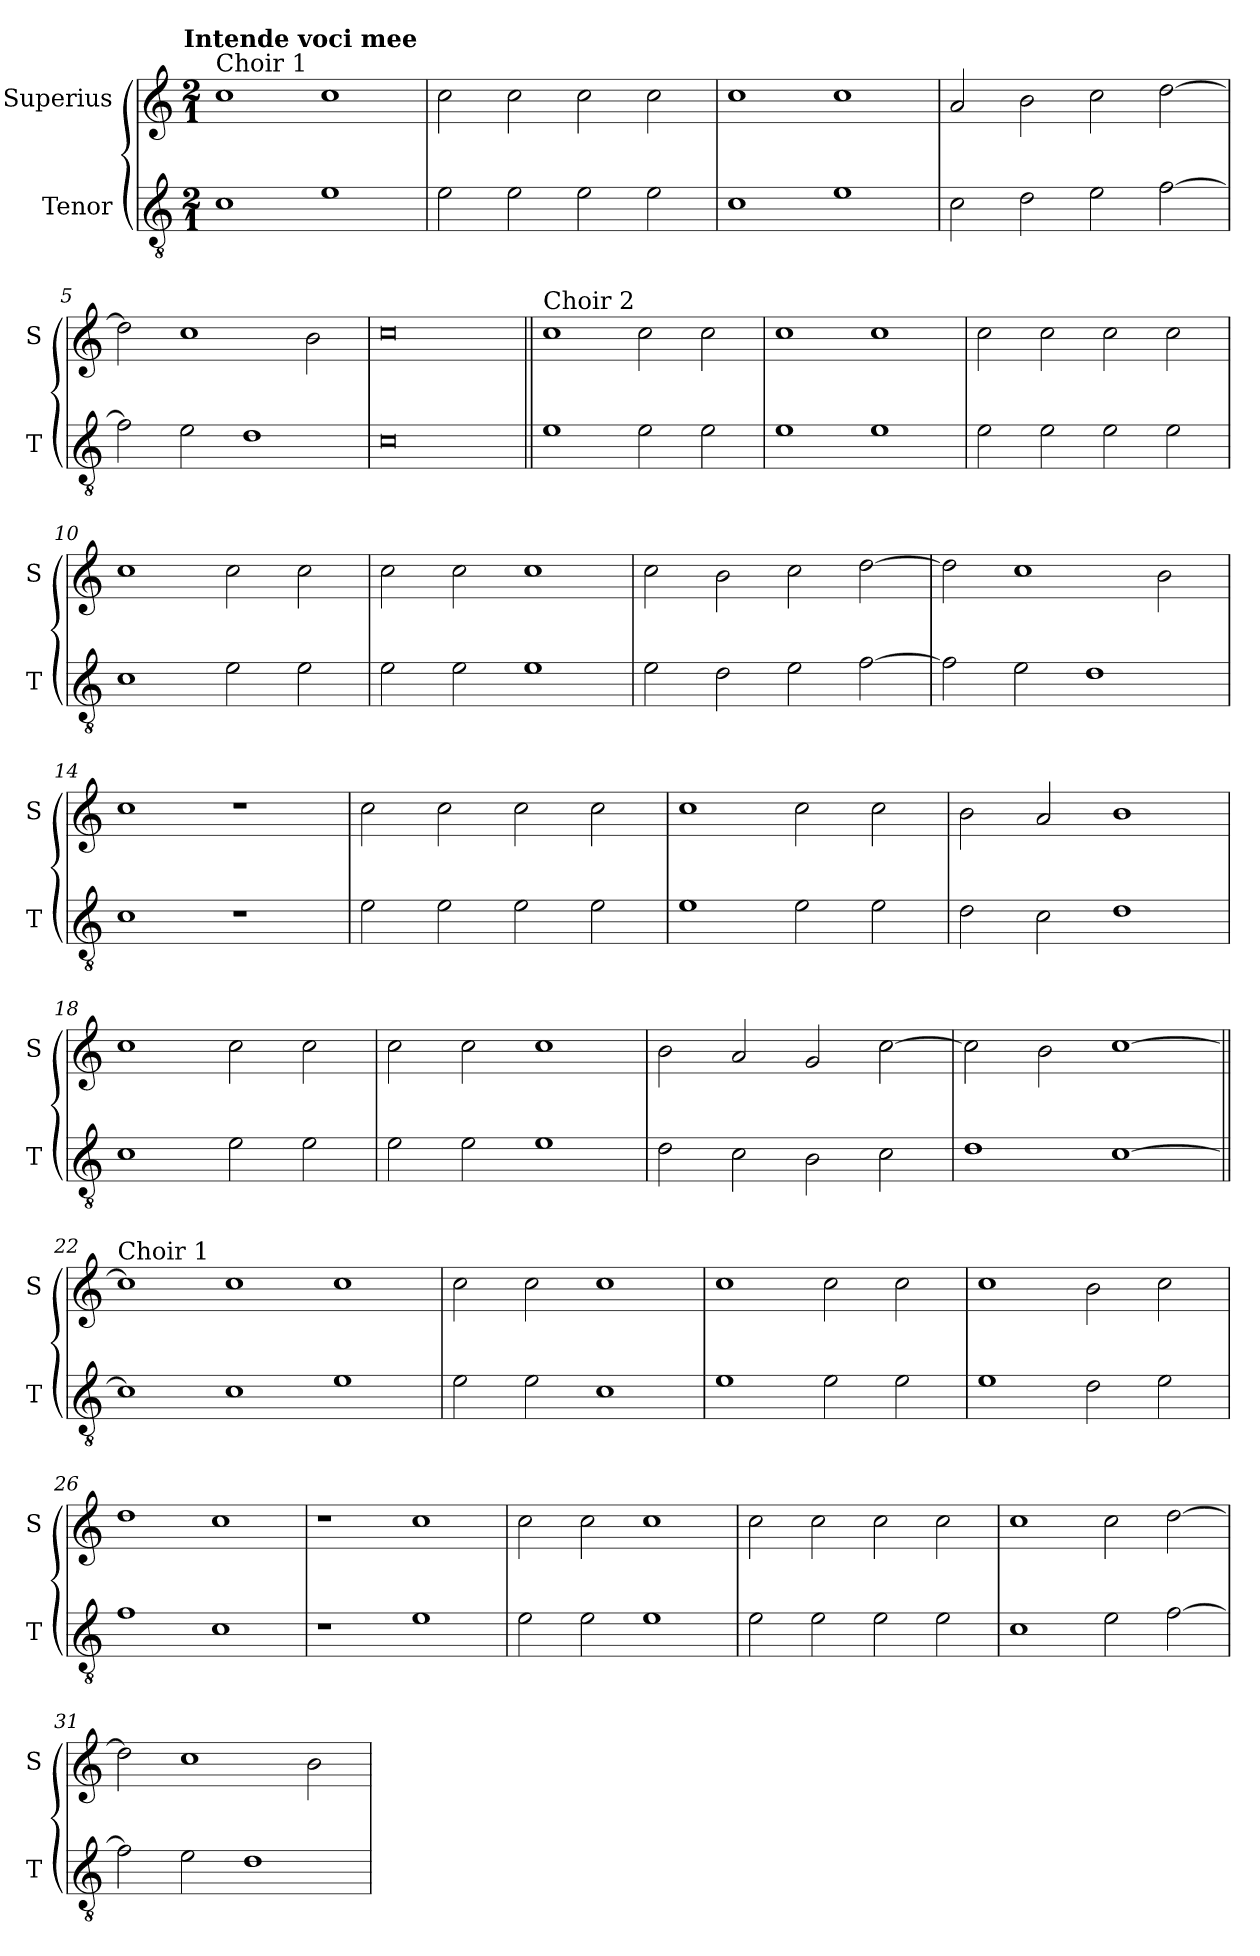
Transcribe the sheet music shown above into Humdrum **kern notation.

**kern	**kern
*part2	*part1
*staff2	*staff1
*I"Tenor	*I"Superius
*I'T	*I'S
*clefGv2	*clefG2
*k[]	*k[]
!!LO:TX:omd:t=Intende voci mee
*M2/1	*M2/1
=1	=1
!	!LO:TX:a:t=Choir 1
1c	1cc
1e	1cc
=2	=2
2e\	2cc\
2e\	2cc\
2e\	2cc\
2e\	2cc\
=3	=3
1c	1cc
1e	1cc
=4	=4
2c\	2a/
2d\	2b\
2e\	2cc\
[2f\	[2dd\
=5	=5
2f\]	2dd\]
2e\	1cc
1d	.
.	2b\
=6	=6
0c	0cc
=7||	=7||
!	!LO:TX:a:t=Choir 2
1e	1cc
2e\	2cc\
2e\	2cc\
=8	=8
1e	1cc
1e	1cc
=9	=9
2e\	2cc\
2e\	2cc\
2e\	2cc\
2e\	2cc\
=10	=10
1c	1cc
2e\	2cc\
2e\	2cc\
=11	=11
2e\	2cc\
2e\	2cc\
1e	1cc
=12	=12
2e\	2cc\
2d\	2b\
2e\	2cc\
[2f\	[2dd\
=13	=13
2f\]	2dd\]
2e\	1cc
1d	.
.	2b\
=14	=14
1c	1cc
1r	1r
=15	=15
2e\	2cc\
2e\	2cc\
2e\	2cc\
2e\	2cc\
=16	=16
1e	1cc
2e\	2cc\
2e\	2cc\
=17	=17
2d\	2b\
2c\	2a/
1d	1b
=18	=18
1c	1cc
2e\	2cc\
2e\	2cc\
=19	=19
2e\	2cc\
2e\	2cc\
1e	1cc
=20	=20
2d\	2b\
2c\	2a/
2B\	2g/
2c\	[2cc\
=21	=21
1d	2cc\]
.	2b\
[1c	[1cc
=22||	=22||
!	!LO:TX:a:t=Choir 1
1c]	1cc]
1c	1cc
1e	1cc
=23	=23
2e\	2cc\
2e\	2cc\
1c	1cc
=24	=24
1e	1cc
2e\	2cc\
2e\	2cc\
=25	=25
1e	1cc
2d\	2b\
2e\	2cc\
=26	=26
1f	1dd
1c	1cc
=27	=27
1r	1r
1e	1cc
=28	=28
2e\	2cc\
2e\	2cc\
1e	1cc
=29	=29
2e\	2cc\
2e\	2cc\
2e\	2cc\
2e\	2cc\
=30	=30
1c	1cc
2e\	2cc\
[2f\	[2dd\
=31	=31
2f\]	2dd\]
2e\	1cc
1d	.
.	2b\
=	=
*-	*-
